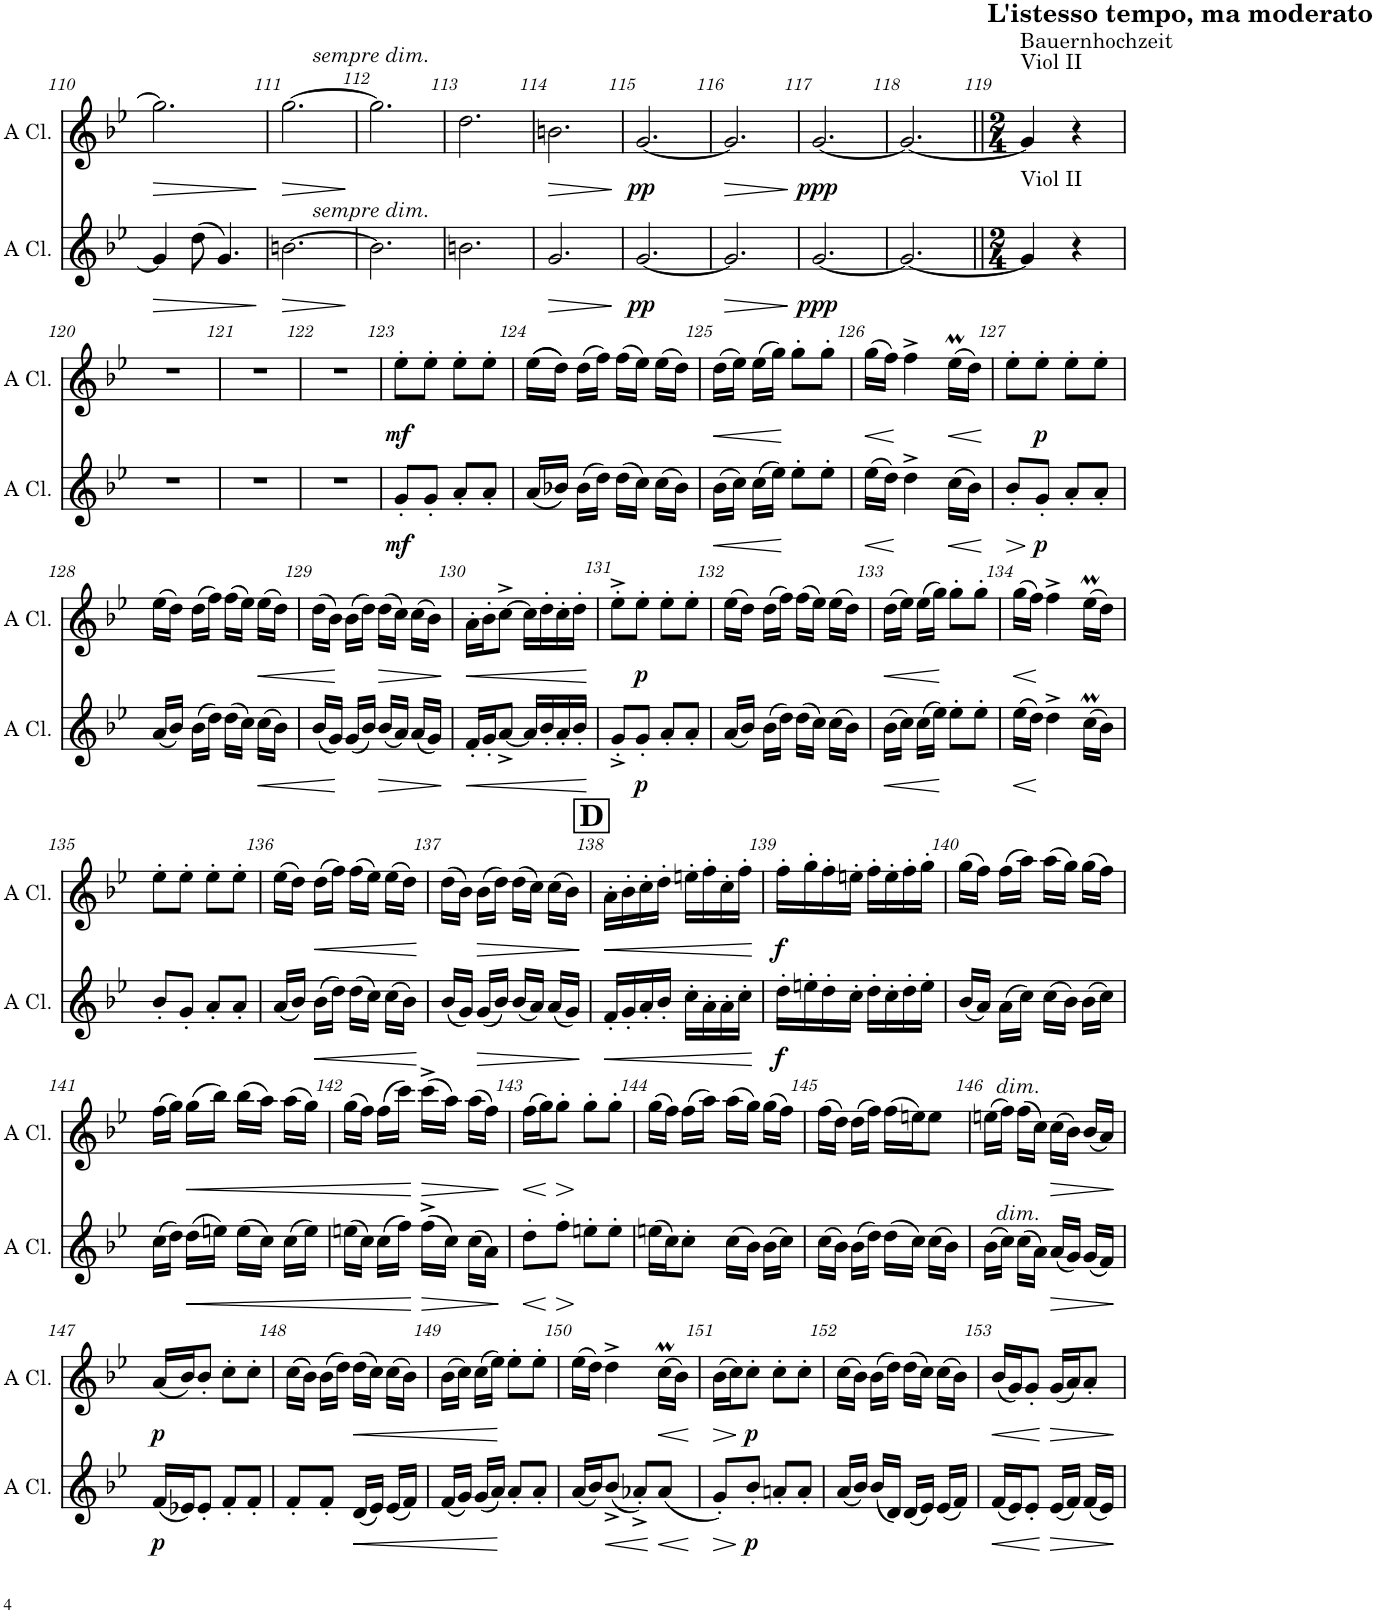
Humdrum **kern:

**kern	**dynam	**kern	**dynam
*part2	*part2	*part1	*part1
*staff2	*staff2	*staff1	*staff1
*I"A Clarinet	*	*I"A Clarinet	*
*I'A Cl.	*	*I'A Cl.	*
!!LO:PB:g=z
*clefG2	*	*clefG2	*
*Trd2c3	*	*Trd2c3	*
*k[b-e-]	*	*k[b-e-]	*
*M6/8	*	*M6/8	*
=110	=110	=110	=110
!	!LO:HP:b	!	!LO:HP:b
4g/]	>	2.gg\]	>
(8dd\	.	.	.
4.g/)	.	.	.
.	]	.	]
=111	=111	=111	=111
!	!LO:HP:b	!	!LO:HP:b
[2.bn\	>	[2.gg\	>
.	]	.	]
=112	=112	=112	=112
!	!	!LO:TX:a:i:t=sempre dim.	!
!LO:TX:a:i:t=sempre dim.	!	!	!
2.b\]	.	2.gg\]	.
=113	=113	=113	=113
2.bn\	.	2.dd\	.
=114	=114	=114	=114
!	!LO:HP:b	!	!LO:HP:b
2.g/	>	2.bn\	>
.	]	.	]
=115	=115	=115	=115
!	!LO:DY:b	!	!LO:DY:b
[2.g/	pp	[2.g/	pp
=116	=116	=116	=116
!	!LO:HP:b	!	!LO:HP:b
2.g/]	>	2.g/]	>
.	]	.	]
=117	=117	=117	=117
!	!LO:DY:b	!	!LO:DY:b
[2.g/	ppp	[2.g/	ppp
=118	=118	=118	=118
2.g/_	.	2.g/_	.
=119||	=119||	=119||	=119||
*M2/4	*	*M2/4	*
*^	*	*^	*
!	!	!	!LO:TX:a:t=Bauernhochzeit	!	!
!	!	!	!LO:TX:a:B:t=L'istesso tempo, ma moderato	!	!
!	!	!	!LO:TX:a:t=Viol II	!	!
!LO:TX:a:t=Viol II	!	!	!	!	!
4g/]	8g!L	.	4g/]	8g!L	.
.	8g!J	.	.	8g!J	.
4r	8g!L	.	4r	8g!L	.
.	8g!J	.	.	8g!J	.
*v	*v	*	*	*	*
*	*	*v	*v	*
!!LO:LB:g=z
=120	=120	=120	=120
2r	.	2r	.
=121	=121	=121	=121
2r	.	2r	.
=122	=122	=122	=122
2r	.	2r	.
=123	=123	=123	=123
!	!LO:DY:b	!	!LO:DY:b
8g'/L	mf	8ee-'\L	mf
8g'/J	.	8ee-'\J	.
8a'/L	.	8ee-'\L	.
8a'/J	.	8ee-'\J	.
=124	=124	=124	=124
(16a/LL	.	((16ee-\LL	.
16b-X/JJ)	.	16dd\JJ))	.
(16b-\LL	.	(16dd\LL	.
16dd\JJ)	.	16ff\JJ)	.
(16dd\LL	.	(16ff\LL	.
16cc\JJ)	.	16ee-\JJ)	.
(16cc\LL	.	(16ee-\LL	.
16b-\JJ)	.	16dd\JJ)	.
=125	=125	=125	=125
!	!LO:HP:b	!	!LO:HP:b
(16b-\LL	<	(16dd\LL	<
16cc\JJ)	.	16ee-\JJ)	.
(16cc\LL	.	(16ee-\LL	.
16ee-\JJ)	.	16gg\JJ)	.
8ee-'\L	[	8gg'\L	[
8ee-'\J	.	8gg'\J	.
=126	=126	=126	=126
!	!LO:HP:b	!	!LO:HP:b
(16ee-\LL	<	(16gg\LL	<
16dd\JJ)	.	16ff\JJ)	.
4dd^\	[	4ff^\	[
!	!LO:HP:b	!	!LO:HP:b
(16cc\LL	<	(16ee-M\LL	<
16b-\JJ)	.	16dd\JJ)	.
.	[	.	[
=127	=127	=127	=127
!	!LO:HP:b	!	!
8b-'/L	>	8ee-'\L	.
!	!LO:DY:n=1:b	!	!LO:DY:b
8g'/J	] p	8ee-'\J	p
8a'/L	.	8ee-'\L	.
8a'/J	.	8ee-'\J	.
!!LO:LB:g=z
=128	=128	=128	=128
(16a/LL	.	(16ee-\LL	.
16b-/JJ)	.	16dd\JJ)	.
(16b-\LL	.	(16dd\LL	.
16dd\JJ)	.	16ff\JJ)	.
(16dd\LL	.	(16ff\LL	.
16cc\JJ)	.	16ee-\JJ)	.
!	!LO:HP:b	!	!LO:HP:b
(16cc\LL	<	(16ee-\LL	<
16b-\JJ)	.	16dd\JJ)	.
=129	=129	=129	=129
(16b-/LL	.	(16dd\LL	.
16g/JJ)	.	16b-\JJ)	.
(16g/LL	[	(16b-\LL	[
16b-/JJ)	.	16dd\JJ)	.
!	!LO:HP:b	!	!LO:HP:b
(16b-/LL	>	(16dd\LL	>
16a/JJ)	.	16cc\JJ)	.
(16a/LL	.	(16cc\LL	.
16g/JJ)	.	16b-\JJ)	.
.	]	.	]
=130	=130	=130	=130
!	!LO:HP:b	!	!LO:HP:b
16f'/LL	<	16a'\LL	<
16g'/J	.	16b-'\J	.
[8a^/J	.	[8cc^\J	.
16a/LL]	.	16cc\LL]	.
16b-'/	.	16dd'\	.
16a'/	.	16cc'\	.
16b-'/JJ	.	16dd'\JJ	.
.	[	.	[
=131	=131	=131	=131
8g'^/L	.	8ee-'^\L	.
!	!LO:DY:b	!	!LO:DY:b
8g'/J	p	8ee-'\J	p
8a'/L	.	8ee-'\L	.
8a'/J	.	8ee-'\J	.
=132	=132	=132	=132
(16a/LL	.	(16ee-\LL	.
16b-/JJ)	.	16dd\JJ)	.
(16b-\LL	.	(16dd\LL	.
16dd\JJ)	.	16ff\JJ)	.
(16dd\LL	.	(16ff\LL	.
16cc\JJ)	.	16ee-\JJ)	.
(16cc\LL	.	(16ee-\LL	.
16b-\JJ)	.	16dd\JJ)	.
=133	=133	=133	=133
!	!LO:HP:b	!	!LO:HP:b
(16b-\LL	<	(16dd\LL	<
16cc\JJ)	.	16ee-\JJ)	.
(16cc\LL	.	(16ee-\LL	.
16ee-\JJ)	.	16gg\JJ)	.
8ee-'\L	[	8gg'\L	[
8ee-'\J	.	8gg'\J	.
=134	=134	=134	=134
!	!LO:HP:b	!	!LO:HP:b
(16ee-\LL	<	(16gg\LL	<
16dd\JJ)	.	16ff\JJ)	.
4dd^\	[	4ff^\	[
(16ccM\LL	.	(16ee-M\LL	.
16b-\JJ)	.	16dd\JJ)	.
!!LO:LB:g=z
=135	=135	=135	=135
8b-'/L	.	8ee-'\L	.
8g'/J	.	8ee-'\J	.
8a'/L	.	8ee-'\L	.
8a'/J	.	8ee-'\J	.
=136	=136	=136	=136
(16a/LL	.	(16ee-\LL	.
16b-/JJ)	.	16dd\JJ)	.
!	!LO:HP:b	!	!LO:HP:b
(16b-\LL	<	(16dd\LL	<
16dd\JJ)	.	16ff\JJ)	.
(16dd\LL	.	(16ff\LL	.
16cc\JJ)	.	16ee-\JJ)	.
(16cc\LL	.	(16ee-\LL	.
16b-\JJ)	.	16dd\JJ)	.
.	[	.	[
=137	=137	=137	=137
(16b-/LL	.	(16dd\LL	.
16g/JJ)	.	16b-\JJ)	.
!	!LO:HP:b	!	!LO:HP:b
(16g/LL	>	(16b-\LL	>
16b-/JJ)	.	16dd\JJ)	.
(16b-/LL	.	(16dd\LL	.
16a/JJ)	.	16cc\JJ)	.
(16a/LL	.	(16cc\LL	.
16g/JJ)	.	16b-\JJ)	.
.	]	.	]
!!LO:REH:place=s1:a:B:cj:fs=14:t=D
=138	=138	=138	=138
!	!LO:HP:b	!	!LO:HP:b
16f'/LL	<	16a'\LL	<
16g'/	.	16b-'\	.
16a'/	.	16cc'\	.
16b-'/JJ	.	16dd'\JJ	.
16cc'\LL	.	16een'\LL	.
16a'\	.	16ff'\	.
16a'\	.	16cc'\	.
16cc'\JJ	.	16ff'\JJ	.
.	[	.	[
=139	=139	=139	=139
!	!LO:DY:b	!	!LO:DY:b
16dd'\LL	f	16ff'\LL	f
16een'\	.	16gg'\	.
16dd'\	.	16ff'\	.
16cc'\JJ	.	16een'\JJ	.
16dd'\LL	.	16ff'\LL	.
16cc'\	.	16ee'\	.
16dd'\	.	16ff'\	.
16ee'\JJ	.	16gg'\JJ	.
=140	=140	=140	=140
(16b-/LL	.	(16gg\LL	.
16a/JJ)	.	16ff\JJ)	.
(16a\LL	.	(16ff\LL	.
16cc\JJ)	.	16aa\JJ)	.
(16cc\LL	.	(16aa\LL	.
16b-\JJ)	.	16gg\JJ)	.
(16b-\LL	.	(16gg\LL	.
16cc\JJ)	.	16ff\JJ)	.
!!LO:LB:g=z
=141	=141	=141	=141
(16cc\LL	.	(16ff\LL	.
16dd\JJ)	.	16gg\JJ)	.
!	!LO:HP:b	!	!LO:HP:b
(16dd\LL	<	(16gg\LL	<
16een\JJ)	.	16bb-\JJ)	.
(16ee\LL	.	(16bb-\LL	.
16cc\JJ)	.	16aa\JJ)	.
(16cc\LL	.	(16aa\LL	.
16ee\JJ)	.	16gg\JJ)	.
=142	=142	=142	=142
(16een\LL	.	(16gg\LL	.
16cc\JJ)	.	16ff\JJ)	.
(16cc\LL	.	(16ff\LL	.
16ff\JJ)	.	16ccc\JJ)	.
!	!LO:HP:n=1:b	!	!LO:HP:n=1:b
(16ff^\LL	[ >	(16ccc^\LL	[ >
16cc\JJ)	.	16aa\JJ)	.
(16cc\LL	.	(16aa\LL	.
16a\JJ)	.	16ff\JJ)	.
.	]	.	]
=143	=143	=143	=143
!	!LO:HP:b	!	!LO:HP:b
8dd'\L	<	(16ff\LL	<
.	.	16gg\J)	.
!	!LO:HP:n=1:b	!	!LO:HP:n=1:b
8ff'\J	[ >	8gg'\J	[ >
8een'\L	]	8gg'\L	]
8ee'\J	.	8gg'\J	.
=144	=144	=144	=144
(16een\LL	.	(16gg\LL	.
16cc\J)	.	16ff\JJ)	.
8cc'\J	.	(16ff\LL	.
.	.	16aa\JJ)	.
(16cc\LL	.	(16aa\LL	.
16b-\JJ)	.	16gg\JJ)	.
(16b-\LL	.	(16gg\LL	.
16cc\JJ)	.	16ff\JJ)	.
=145	=145	=145	=145
(16cc\LL	.	(16ff\LL	.
16b-\JJ)	.	16dd\JJ)	.
(16b-\LL	.	(16dd\LL	.
16dd\JJ)	.	16ff\JJ)	.
(16dd\LL	.	(16ff\LL	.
16cc\JJ)	.	16een\J)	.
(16cc\LL	.	8ee\J	.
16b-\JJ)	.	.	.
=146	=146	=146	=146
(16b-\LL	.	(16een\LL	.
16cc\JJ)	.	16ff\JJ)	.
!	!	!LO:TX:a:i:t=dim.	!
!LO:TX:a:i:t=dim.	!	!	!
(16cc\LL	.	(16ff\LL	.
16a\JJ)	.	16cc\JJ)	.
!	!LO:HP:b	!	!LO:HP:b
(16a/LL	>	(16cc\LL	>
16g/JJ)	.	16b-\JJ)	.
(16g/LL	.	(16b-/LL	.
16f/JJ)	.	16a/JJ)	.
.	]	.	]
!!LO:LB:g=z
=147	=147	=147	=147
!	!LO:DY:b	!	!LO:DY:b
(16f/LL	p	(16a/LL	p
16e-X/J)	.	16b-/J)	.
8e-'/J	.	8b-'/J	.
8f'/L	.	8cc'\L	.
8f'/J	.	8cc'\J	.
=148	=148	=148	=148
8f'/L	.	((16cc\LL	.
.	.	16b-\JJ))	.
8f'/J	.	(16b-\LL	.
.	.	16dd\JJ)	.
!	!LO:HP:b	!	!LO:HP:b
(16d/LL	<	(16dd\LL	<
16e-/JJ)	.	16cc\JJ)	.
(16e-/LL	.	(16cc\LL	.
16f/JJ)	.	16b-\JJ)	.
=149	=149	=149	=149
(16f/LL	.	(16b-\LL	.
16g/JJ)	.	16cc\JJ)	.
(16g/LL	.	(16cc\LL	.
16a/JJ)	.	16ee-\JJ)	.
8a'/L	[	8ee-'\L	[
8a'/J	.	8ee-'\J	.
=150	=150	=150	=150
(16a/LL	.	(16ee-\LL	.
16b-/J)	.	16dd\JJ)	.
!	!LO:HP:b	!	!
(8b-^/J	<	4dd^\	.
8a-X'^/L)	.	.	.
!	!LO:HP:n=1:b	!	!LO:HP:b
(8a-/J	[ <	(16ccM\LL	<
.	.	16b-\JJ)	.
.	[	.	[
=151	=151	=151	=151
!	!LO:HP:b	!	!LO:HP:b
8g'/L)	>	(16b-\LL	>
.	.	16cc\J)	.
!	!LO:DY:n=1:b	!	!LO:DY:n=1:b
8b-'/J	] p	8cc'\J	] p
8an'/L	.	8cc'\L	.
8a'/J	.	8cc'\J	.
=152	=152	=152	=152
(16a/LL	.	(16cc\LL	.
16b-/JJ)	.	16b-\JJ)	.
(16b-/LL	.	(16b-\LL	.
16d/JJ)	.	16dd\JJ)	.
(16d/LL	.	(16dd\LL	.
16e-/JJ)	.	16cc\JJ)	.
(16e-/LL	.	(16cc\LL	.
16f/JJ)	.	16b-\JJ)	.
=153	=153	=153	=153
!	!LO:HP:b	!	!LO:HP:b
(16f/LL	<	(16b-/LL	<
16e-/J)	.	16g/J)	.
8e-'/J	.	8g'/J	.
!	!LO:HP:n=1:b	!	!LO:HP:n=1:b
(16e-/LL	[ >	(16g/LL	[ >
16f/JJ)	.	16a/J)	.
(16f/LL	.	8a'/J	.
16e-/JJ)	.	.	.
.	]	.	]
=	=	=	=
*-	*-	*-	*-
